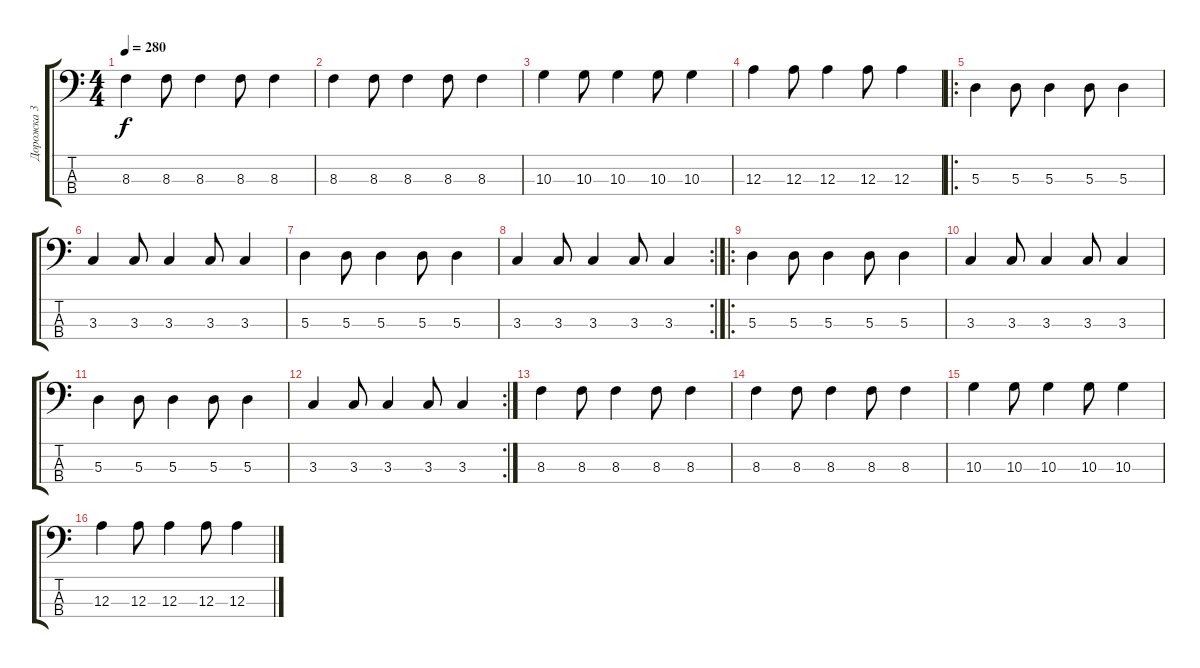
\track ("Дорожка 3" "Дорожка 3") {instrument electricbasspick}
\staff {score tabs}
\tuning (G2 D2 A1 E1) {hide}
\ts (4 4)
\tempo 280
\clef f4
\ks c
8.3.4{dy f} 8.3.8 8.3.4 8.3.8 8.3.4 |
8.3.4 8.3.8 8.3.4 8.3.8 8.3.4 |
10.3.4 10.3.8 10.3.4 10.3.8 10.3.4 |
12.3.4 12.3.8 12.3.4 12.3.8 12.3.4 |
\ro
5.3.4 5.3.8 5.3.4 5.3.8 5.3.4 |
3.3.4 3.3.8 3.3.4 3.3.8 3.3.4 |
5.3.4 5.3.8 5.3.4 5.3.8 5.3.4 |
\rc 2
3.3.4 3.3.8 3.3.4 3.3.8 3.3.4 |
\ro
5.3.4 5.3.8 5.3.4 5.3.8 5.3.4 |
3.3.4 3.3.8 3.3.4 3.3.8 3.3.4 |
5.3.4 5.3.8 5.3.4 5.3.8 5.3.4 |
\rc 2
3.3.4 3.3.8 3.3.4 3.3.8 3.3.4 |
8.3.4 8.3.8 8.3.4 8.3.8 8.3.4 |
8.3.4 8.3.8 8.3.4 8.3.8 8.3.4 |
10.3.4 10.3.8 10.3.4 10.3.8 10.3.4 |
12.3.4 12.3.8 12.3.4 12.3.8 12.3.4
